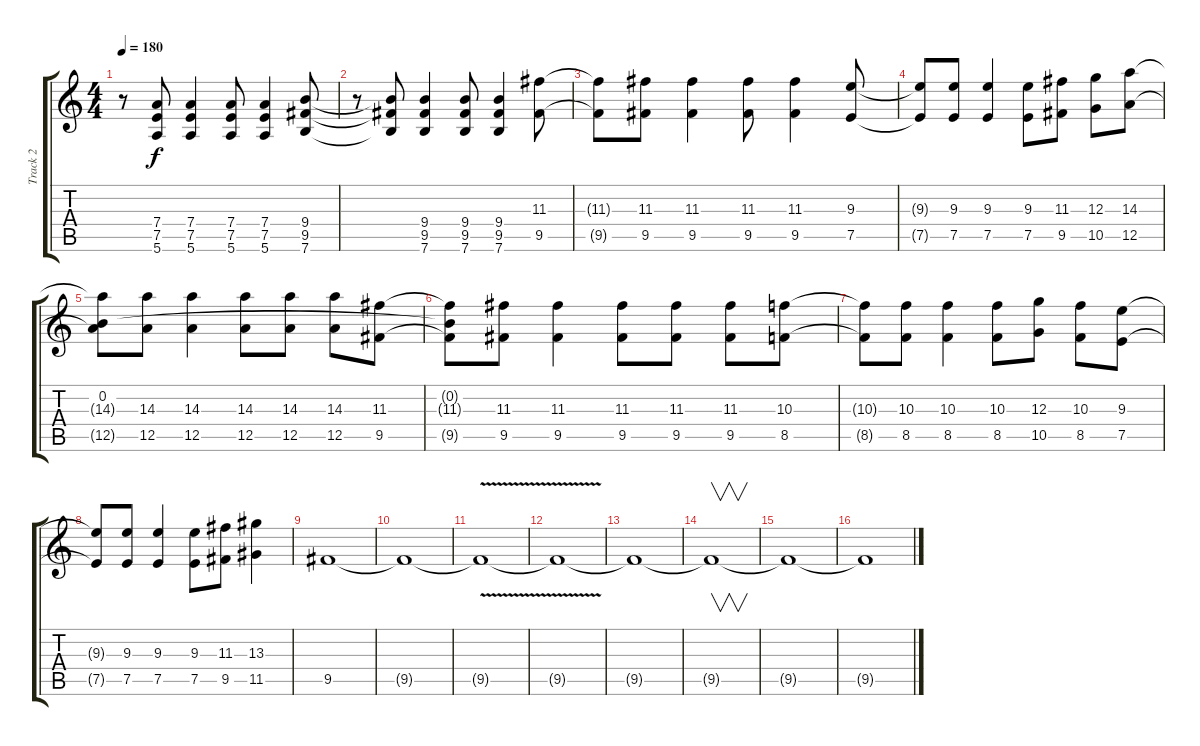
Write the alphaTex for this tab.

\track ("Track 2" "Track 2") {instrument overdrivenguitar}
\staff {score tabs}
\tuning (E4 B3 G3 D3 A2 E2) {hide}
\ts (4 4)
\tempo 180
\clef g2
\ks c
r.8{dy f} (7.4{t} 7.5{t} 5.6{t}).8 (7.4 7.5 5.6).4 (7.4 7.5 5.6).8 (7.4 7.5 5.6).4 (9.4 9.5 7.6).8 |
r.8 (9.4{t} 9.5{t} 7.6{t}).8 (9.4 9.5 7.6).4 (9.4 9.5 7.6).8 (9.4 9.5 7.6).4 (11.3 9.5).8 |
(11.3{t} 9.5{t}).8 (11.3 9.5).8 (11.3 9.5).4 (11.3 9.5).8 (11.3 9.5).4 (9.3 7.5).8 |
(9.3{t} 7.5{t}).8 (9.3 7.5).8 (9.3 7.5).4 (9.3 7.5).8 (11.3 9.5).8 (12.3 10.5).8 (14.3 12.5).8 |
(0.2 14.3{t} 12.5{t}).8 (14.3 12.5).8 (14.3 12.5).4 (14.3 12.5).8 (14.3 12.5).8 (14.3 12.5).8 (11.3 9.5).8 |
(0.2{t} 11.3{t} 9.5{t}).8 (11.3 9.5).8 (11.3 9.5).4 (11.3 9.5).8 (11.3 9.5).8 (11.3 9.5).8 (10.3 8.5).8 |
(10.3{t} 8.5{t}).8 (10.3 8.5).8 (10.3 8.5).4 (10.3 8.5).8 (12.3 10.5).8 (10.3 8.5).8 (9.3 7.5).8 |
(9.3{t} 7.5{t}).8 (9.3 7.5).8 (9.3 7.5).4 (9.3 7.5).8 (11.3 9.5).8 (13.3 11.5).4 |
9.5.1 |
9.5{t}.1 |
9.5{v t}.1 |
9.5{t}.1 |
9.5{t}.1 |
9.5{t}.1{v} |
9.5{t}.1 |
9.5{t}.1
